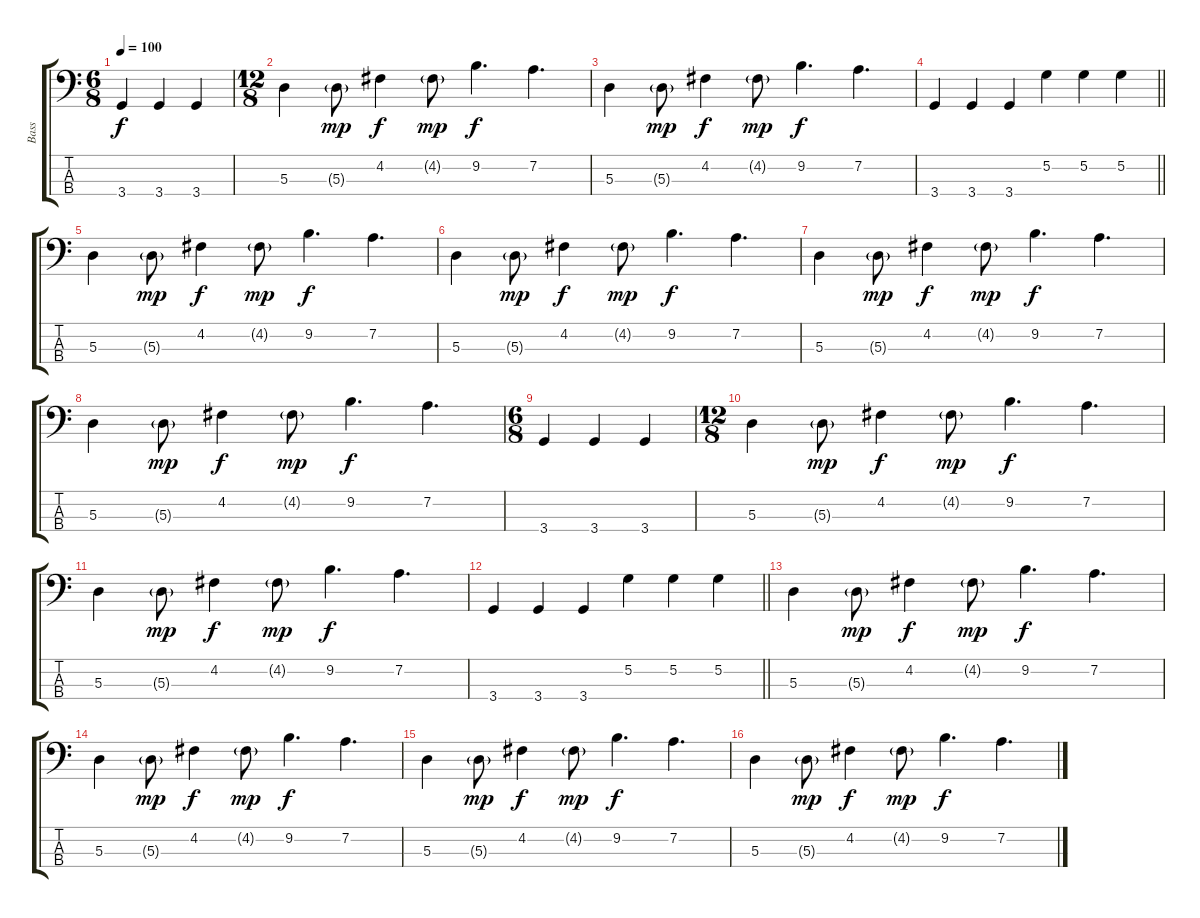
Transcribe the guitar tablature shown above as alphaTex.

\track ("Bass" "Bass") {instrument electricbassfinger}
\staff {score tabs}
\tuning (G2 D2 A1 E1) {hide}
\ts (6 8)
\tempo 100
\clef f4
\ks c
3.4.4{dy f} 3.4.4 3.4.4 |
\ts (12 8)
5.3.4 5.3{g}.8{dy mp} 4.2.4{dy f} 4.2{g}.8{dy mp} 9.2.4{d dy f} 7.2.4{d} |
5.3.4 5.3{g}.8{dy mp} 4.2.4{dy f} 4.2{g}.8{dy mp} 9.2.4{d dy f} 7.2.4{d} |
\barLineRight lightlight
3.4.4 3.4.4 3.4.4 5.2.4 5.2.4 5.2.4 |
5.3.4 5.3{g}.8{dy mp} 4.2.4{dy f} 4.2{g}.8{dy mp} 9.2.4{d dy f} 7.2.4{d} |
5.3.4 5.3{g}.8{dy mp} 4.2.4{dy f} 4.2{g}.8{dy mp} 9.2.4{d dy f} 7.2.4{d} |
5.3.4 5.3{g}.8{dy mp} 4.2.4{dy f} 4.2{g}.8{dy mp} 9.2.4{d dy f} 7.2.4{d} |
5.3.4 5.3{g}.8{dy mp} 4.2.4{dy f} 4.2{g}.8{dy mp} 9.2.4{d dy f} 7.2.4{d} |
\ts (6 8)
3.4.4 3.4.4 3.4.4 |
\ts (12 8)
5.3.4 5.3{g}.8{dy mp} 4.2.4{dy f} 4.2{g}.8{dy mp} 9.2.4{d dy f} 7.2.4{d} |
5.3.4 5.3{g}.8{dy mp} 4.2.4{dy f} 4.2{g}.8{dy mp} 9.2.4{d dy f} 7.2.4{d} |
\barLineRight lightlight
3.4.4 3.4.4 3.4.4 5.2.4 5.2.4 5.2.4 |
5.3.4 5.3{g}.8{dy mp} 4.2.4{dy f} 4.2{g}.8{dy mp} 9.2.4{d dy f} 7.2.4{d} |
5.3.4 5.3{g}.8{dy mp} 4.2.4{dy f} 4.2{g}.8{dy mp} 9.2.4{d dy f} 7.2.4{d} |
5.3.4 5.3{g}.8{dy mp} 4.2.4{dy f} 4.2{g}.8{dy mp} 9.2.4{d dy f} 7.2.4{d} |
5.3.4 5.3{g}.8{dy mp} 4.2.4{dy f} 4.2{g}.8{dy mp} 9.2.4{d dy f} 7.2.4{d}
